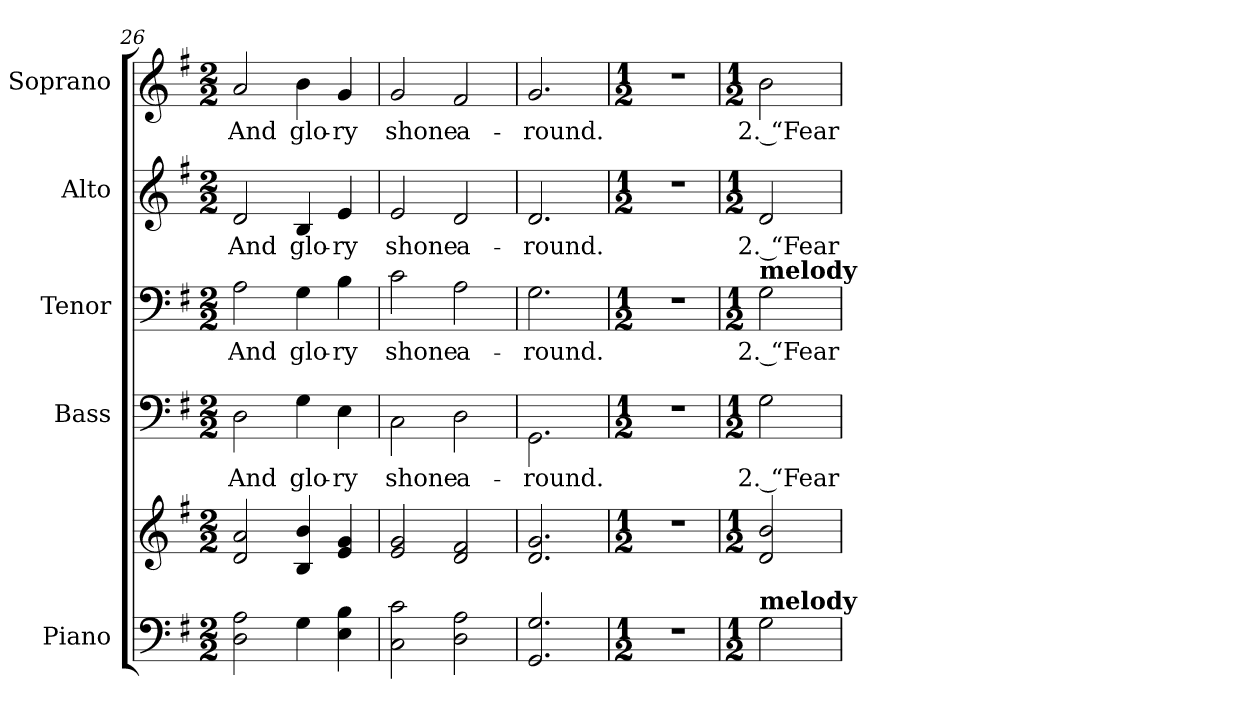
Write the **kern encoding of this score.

**kern	**kern	**kern	**text	**kern	**text	**kern	**text	**kern	**text
*part5	*part5	*part4	*part4	*part3	*part3	*part2	*part2	*part1	*part1
*staff6	*staff5	*staff4	*staff4	*staff3	*staff3	*staff2	*staff2	*staff1	*staff1
*I"Piano	*	*I"Bass	*	*I"Tenor	*	*I"Alto	*	*I"Soprano	*
*I'Pno.	*	*I'B.	*	*I'T.	*	*I'A.	*	*I'S.	*
*clefF4	*clefG2	*clefF4	*	*clefF4	*	*clefG2	*	*clefG2	*
*k[f#]	*k[f#]	*k[f#]	*	*k[f#]	*	*k[f#]	*	*k[f#]	*
*G:	*G:	*G:	*	*G:	*	*G:	*	*G:	*
*M2/2	*M2/2	*M2/2	*	*M2/2	*	*M2/2	*	*M2/2	*
=26	=26	=26	=26	=26	=26	=26	=26	=26	=26
!	!	!	!LO:LY:b:color=#000000	!	!	!	!	!	!
!	!	!	!	!	!LO:LY:b:color=#000000	!	!	!	!
!	!	!	!	!	!	!	!LO:LY:b:color=#000000	!	!
!	!	!	!	!	!	!	!	!	!LO:LY:b:color=#000000
2Di\ 2Ai	2di/ 2ai	2Di\	And	2Ai\	And	2di/	And	2ai/	And
!	!	!	!LO:LY:b:color=#000000	!	!	!	!	!	!
!	!	!	!	!	!LO:LY:b:color=#000000	!	!	!	!
!	!	!	!	!	!	!	!LO:LY:b:color=#000000	!	!
!	!	!	!	!	!	!	!	!	!LO:LY:b:color=#000000
4Gi\	4Bi/ 4bi	4Gi\	glo-	4Gi\	glo-	4Bi/	glo-	4bi\	glo-
!	!	!	!LO:LY:b:color=#000000	!	!	!	!	!	!
!	!	!	!	!	!LO:LY:b:color=#000000	!	!	!	!
!	!	!	!	!	!	!	!LO:LY:b:color=#000000	!	!
!	!	!	!	!	!	!	!	!	!LO:LY:b:color=#000000
4Ei\ 4Bi	4ei/ 4gi	4Ei\	-ry	4Bi\	-ry	4ei/	-ry	4gi/	-ry
=27	=27	=27	=27	=27	=27	=27	=27	=27	=27
!	!	!	!LO:LY:b:color=#000000	!	!	!	!	!	!
!	!	!	!	!	!LO:LY:b:color=#000000	!	!	!	!
!	!	!	!	!	!	!	!LO:LY:b:color=#000000	!	!
!	!	!	!	!	!	!	!	!	!LO:LY:b:color=#000000
2Ci\ 2ci	2ei/ 2gi	2Ci\	shone	2ci\	shone	2ei/	shone	2gi/	shone
!	!	!	!LO:LY:b:color=#000000	!	!	!	!	!	!
!	!	!	!	!	!LO:LY:b:color=#000000	!	!	!	!
!	!	!	!	!	!	!	!LO:LY:b:color=#000000	!	!
!	!	!	!	!	!	!	!	!	!LO:LY:b:color=#000000
2Di\ 2Ai	2di/ 2f#i	2Di\	a-	2Ai\	a-	2di/	a-	2f#i/	a-
=28	=28	=28	=28	=28	=28	=28	=28	=28	=28
!	!	!	!LO:LY:b:color=#000000	!	!	!	!	!	!
!	!	!	!	!	!LO:LY:b:color=#000000	!	!	!	!
!	!	!	!	!	!	!	!LO:LY:b:color=#000000	!	!
!	!	!	!	!	!	!	!	!	!LO:LY:b:color=#000000
2.GGi/ 2.Gi	2.di/ 2.gi	2.GGi\	-round.	2.Gi\	-round.	2.di/	-round.	2.gi/	-round.
!!LO:PB:g=z
=29	=29	=29	=29	=29	=29	=29	=29	=29	=29
*M1/2	*M1/2	*M1/2	*	*M1/2	*	*M1/2	*	*M1/2	*
!LO:N:vis=1	!LO:N:vis=1	!LO:N:vis=1	!	!LO:N:vis=1	!	!LO:N:vis=1	!	!LO:N:vis=1	!
2r	2r	2r	.	2r	.	2r	.	2r	.
=30	=30	=30	=30	=30	=30	=30	=30	=30	=30
*M1/2	*M1/2	*M1/2	*	*M1/2	*	*M1/2	*	*M1/2	*
!	!	!	!LO:LY:b:color=#000000	!	!	!	!	!	!
!	!	!	!	!	!LO:LY:b:color=#000000	!	!	!	!
!	!	!	!	!	!	!	!LO:LY:b:color=#000000	!	!
!	!	!	!	!LO:TX:a:B:t=melody	!	!	!	!	!
!LO:TX:a:B:t=melody	!	!	!	!	!	!	!	!	!
!	!	!	!	!	!	!	!	!	!LO:LY:b:color=#000000
2Gi\	2di/ 2bi	2Gi\	2. “Fear	2Gi\	2. “Fear	2di/	2. “Fear	2bi\	2. “Fear
=	=	=	=	=	=	=	=	=	=
*-	*-	*-	*-	*-	*-	*-	*-	*-	*-
